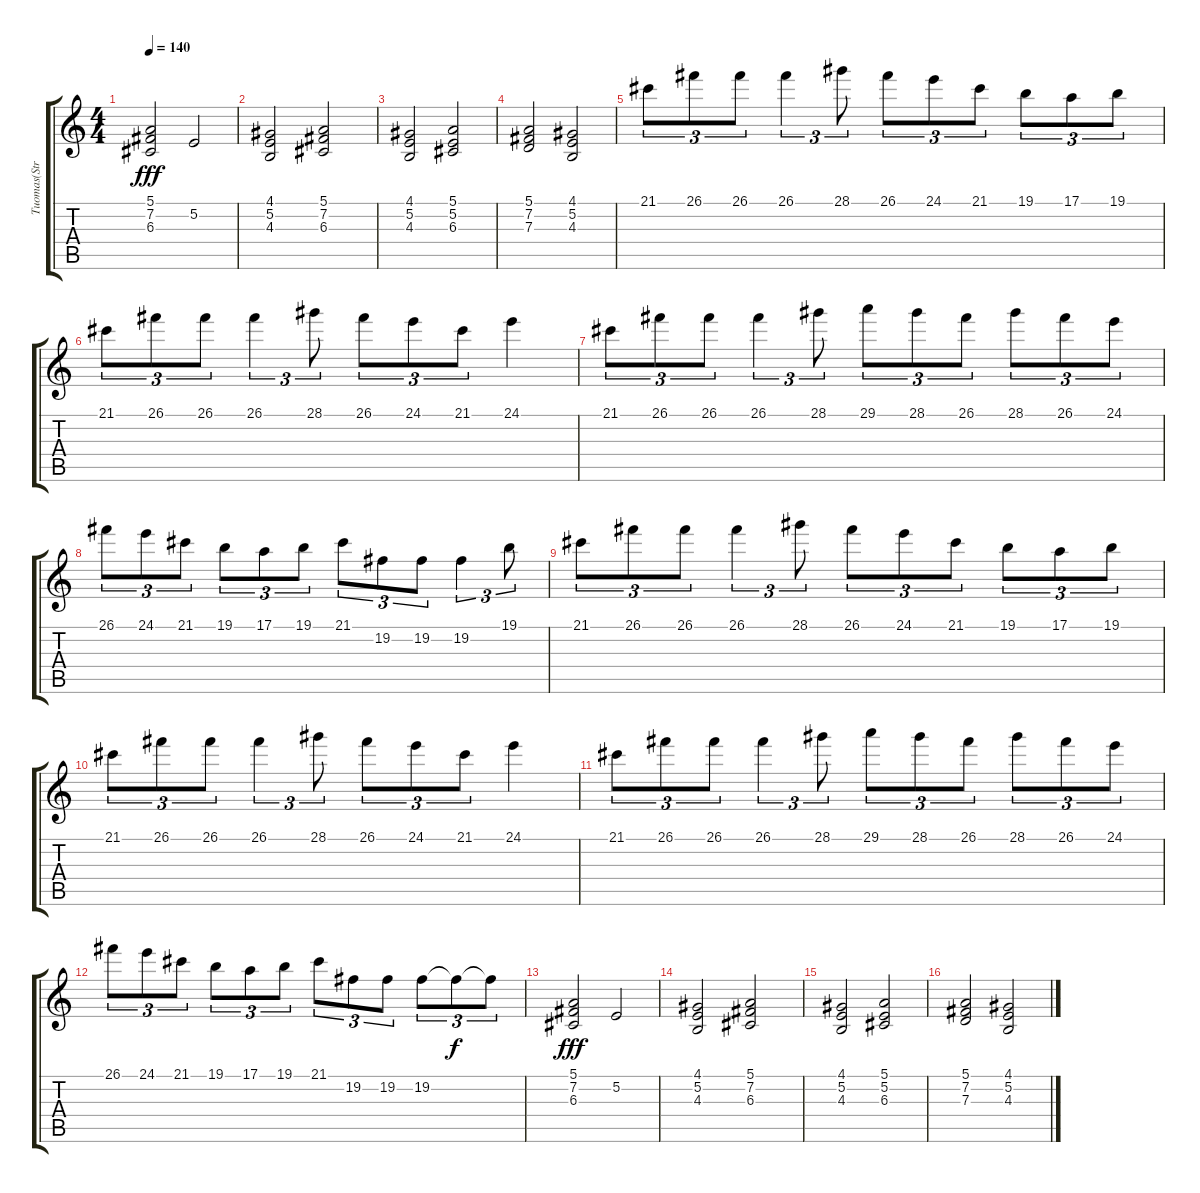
\track ("Tuomas(Strings)" "Tuomas(Str") {instrument stringensemble1}
\staff {score tabs}
\tuning (E4 B3 G3 D3 A2 E2) {hide}
\ts (4 4)
\tempo 140
\clef g2
\ks c
(5.1 7.2 6.3).2{dy fff} 5.2.2 |
(4.1 5.2 4.3).2 (5.1 7.2 6.3).2 |
(4.1 5.2 4.3).2 (5.1 5.2 6.3).2 |
(5.1 7.2 7.3).2 (4.1 5.2 4.3).2 |
21.1.8{tu (3 2) instrument stringensemble1} 26.1.8{tu (3 2)} 26.1.8{tu (3 2)} 26.1.4{tu (3 2)} 28.1.8{tu (3 2)} 26.1.8{tu (3 2)} 24.1.8{tu (3 2)} 21.1.8{tu (3 2)} 19.1.8{tu (3 2)} 17.1.8{tu (3 2)} 19.1.8{tu (3 2)} |
21.1.8{tu (3 2)} 26.1.8{tu (3 2)} 26.1.8{tu (3 2)} 26.1.4{tu (3 2)} 28.1.8{tu (3 2)} 26.1.8{tu (3 2)} 24.1.8{tu (3 2)} 21.1.8{tu (3 2)} 24.1.4 |
21.1.8{tu (3 2)} 26.1.8{tu (3 2)} 26.1.8{tu (3 2)} 26.1.4{tu (3 2)} 28.1.8{tu (3 2)} 29.1.8{tu (3 2)} 28.1.8{tu (3 2)} 26.1.8{tu (3 2)} 28.1.8{tu (3 2)} 26.1.8{tu (3 2)} 24.1.8{tu (3 2)} |
26.1.8{tu (3 2)} 24.1.8{tu (3 2)} 21.1.8{tu (3 2)} 19.1.8{tu (3 2)} 17.1.8{tu (3 2)} 19.1.8{tu (3 2)} 21.1.8{tu (3 2)} 19.2.8{tu (3 2)} 19.2.8{tu (3 2)} 19.2.4{tu (3 2)} 19.1.8{tu (3 2)} |
21.1.8{tu (3 2)} 26.1.8{tu (3 2)} 26.1.8{tu (3 2)} 26.1.4{tu (3 2)} 28.1.8{tu (3 2)} 26.1.8{tu (3 2)} 24.1.8{tu (3 2)} 21.1.8{tu (3 2)} 19.1.8{tu (3 2)} 17.1.8{tu (3 2)} 19.1.8{tu (3 2)} |
21.1.8{tu (3 2)} 26.1.8{tu (3 2)} 26.1.8{tu (3 2)} 26.1.4{tu (3 2)} 28.1.8{tu (3 2)} 26.1.8{tu (3 2)} 24.1.8{tu (3 2)} 21.1.8{tu (3 2)} 24.1.4 |
21.1.8{tu (3 2)} 26.1.8{tu (3 2)} 26.1.8{tu (3 2)} 26.1.4{tu (3 2)} 28.1.8{tu (3 2)} 29.1.8{tu (3 2)} 28.1.8{tu (3 2)} 26.1.8{tu (3 2)} 28.1.8{tu (3 2)} 26.1.8{tu (3 2)} 24.1.8{tu (3 2)} |
26.1.8{tu (3 2)} 24.1.8{tu (3 2)} 21.1.8{tu (3 2)} 19.1.8{tu (3 2)} 17.1.8{tu (3 2)} 19.1.8{tu (3 2)} 21.1.8{tu (3 2)} 19.2.8{tu (3 2)} 19.2.8{tu (3 2)} 19.2.8{tu (3 2)} 19.2{t}.8{tu (3 2) dy f} 19.2{t}.8{tu (3 2)} |
(5.1 7.2 6.3).2{dy fff instrument choiraahs} 5.2.2 |
(4.1 5.2 4.3).2 (5.1 7.2 6.3).2 |
(4.1 5.2 4.3).2 (5.1 5.2 6.3).2 |
(5.1 7.2 7.3).2 (4.1 5.2 4.3).2
